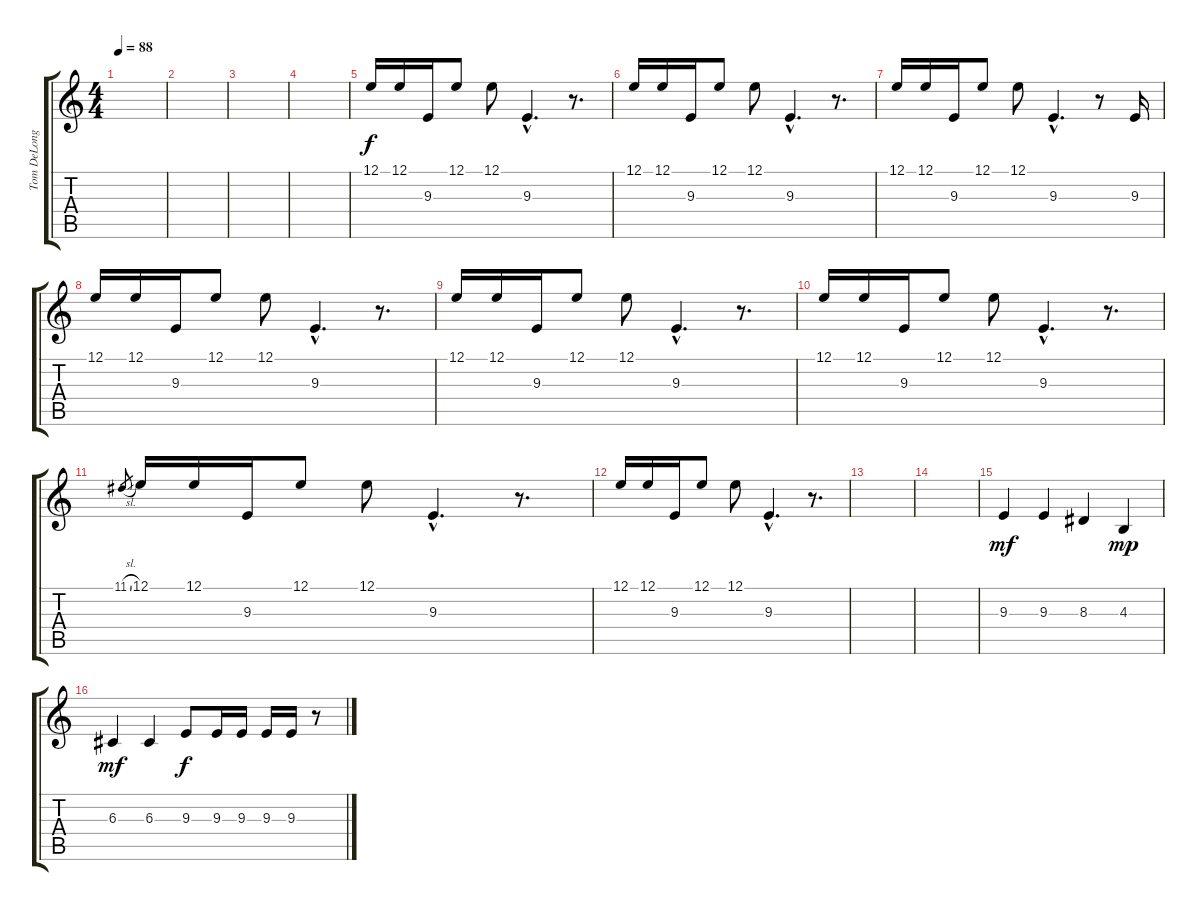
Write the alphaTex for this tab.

\track ("Tom DeLonge - Vocal" "Tom DeLong") {instrument lead2sawtooth}
\staff {score tabs}
\tuning (E4 B3 G3 D3 A2 E2) {hide}
\ts (4 4)
\tempo 88
\clef g2
\ks c
|
|
|
|
12.1.16 12.1.16 9.3.16 12.1.8 12.1.8 9.3{hac}.4{d} r.8{d} |
12.1.16 12.1.16 9.3.16 12.1.8 12.1.8 9.3{hac}.4{d} r.8{d} |
12.1.16 12.1.16 9.3.16 12.1.8 12.1.8 9.3{hac}.4{d} r.8 9.3.16 |
12.1.16 12.1.16 9.3.16 12.1.8 12.1.8 9.3{hac}.4{d} r.8{d} |
12.1.16 12.1.16 9.3.16 12.1.8 12.1.8 9.3{hac}.4{d} r.8{d} |
12.1.16 12.1.16 9.3.16 12.1.8 12.1.8 9.3{hac}.4{d} r.8{d} |
11.1{sl}.8{gr} 12.1.16 12.1.16 9.3.16 12.1.8 12.1.8 9.3{hac}.4{d} r.8{d} |
12.1.16 12.1.16 9.3.16 12.1.8 12.1.8 9.3{hac}.4{d} r.8{d} |
|
|
9.3.4{dy mf} 9.3.4 8.3.4 4.3.4{dy mp} |
6.3.4{dy mf} 6.3.4 9.3.8{dy f} 9.3.16 9.3.16 9.3.16 9.3.16 r.8
